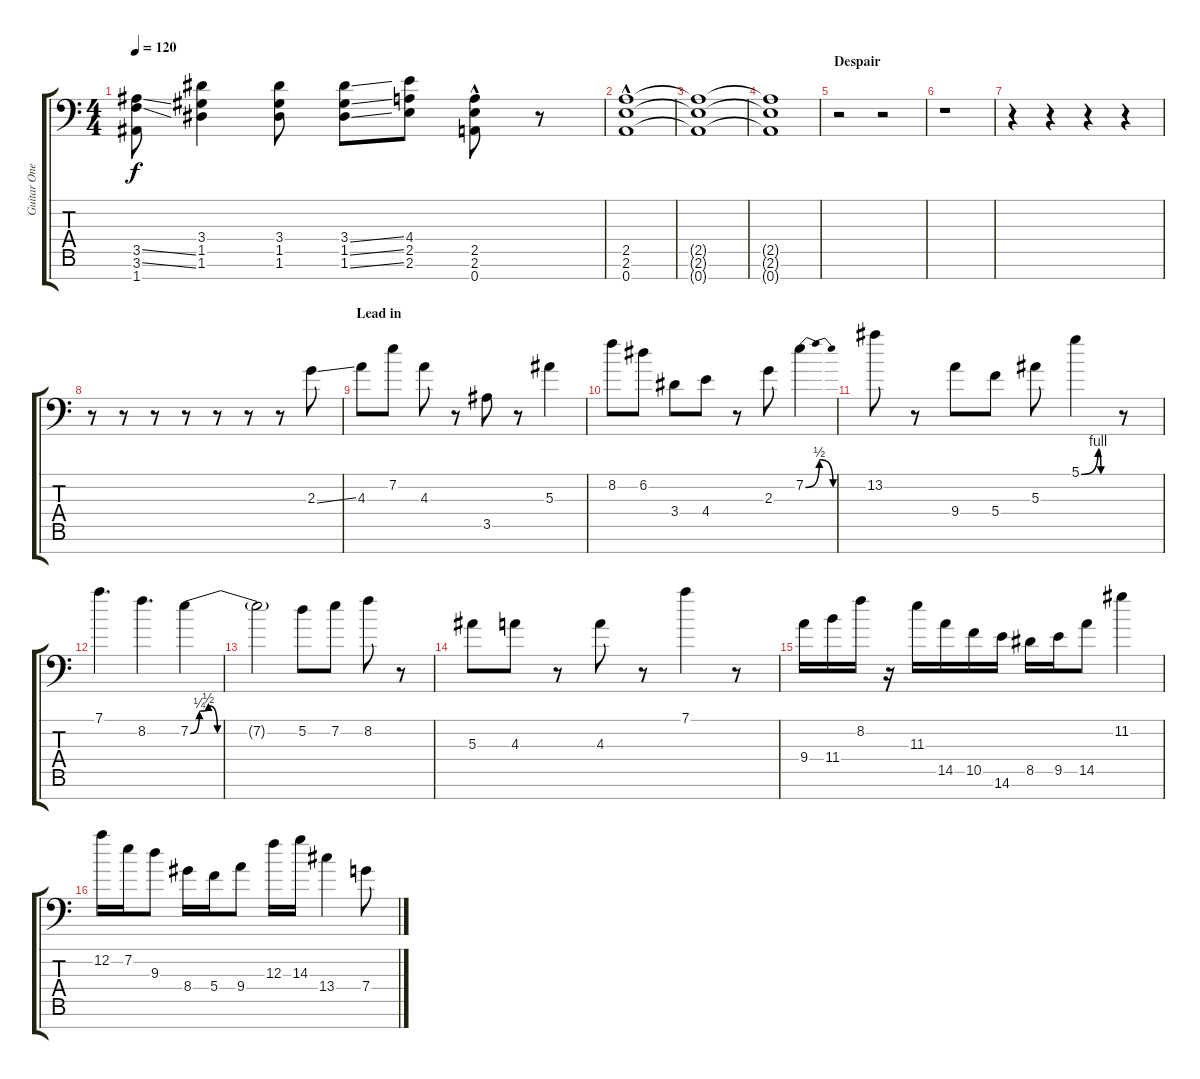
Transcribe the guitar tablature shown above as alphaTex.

\track ("Guitar One" "Guitar One") {instrument overdrivenguitar}
\staff {score tabs}
\tuning (D4 A3 F3 C3 G2 D2 A1) {hide}
\ts (4 4)
\tempo 120
\clef f4
\ks c
(3.5{ss} 3.6{ss} 1.7).8{dy f} (3.4 1.5 1.6).4 (3.4 1.5 1.6).8 (3.4{ss} 1.5{ss} 1.6{ss}).8 (4.4 2.5 2.6).8 (2.5{hac} 2.6{hac} 0.7{hac}).8 r.8 |
(2.5{hac} 2.6{hac} 0.7{hac}).1 |
(2.5{t} 2.6{t} 0.7{t}).1 |
(2.5{t} 2.6{t} 0.7{t}).1 |
\section ("" "Despair")
r.2 r.2 |
r.1 |
r.4 r.4 r.4 r.4 |
r.8 r.8 r.8 r.8 r.8 r.8 r.8 2.3{ss}.8 |
\section ("" "Lead in")
4.3.8 7.2.8 4.3.8 r.8 3.5.8 r.8 5.3.4 |
8.2.8 6.2.8 3.4.8 4.4.8 r.8 2.3.8 7.2{be (bendrelease 0 0 30 2 30 2 60 0)}.4 |
13.2.8 r.8 9.4.8 5.4.8 5.3.8 5.1{be (custom 0 0 30 4 35 0 60 0)}.4 r.8 |
7.1.4{d} 8.2.4{d} 7.2{be (custom 0 0 5 1 10 2 15 0 20 0 30 0 35 0 55 0 60 0)}.4 |
7.2{t}.2 5.2.8 7.2.8 8.2.8 r.8 |
5.3.8 4.3.8 r.8 4.3.8 r.8 7.1.4 r.8 |
9.4.16 11.4.16 8.2.16 r.16 11.3.16 14.5.16 10.5.16 14.6.16 8.5.16 9.5.16 14.5.8 11.2.4 |
12.2.16 7.2.16 9.3.8 8.4.16 5.4.16 9.4.8 12.3.16 14.3.16 13.4.4 7.4{ss}.8
